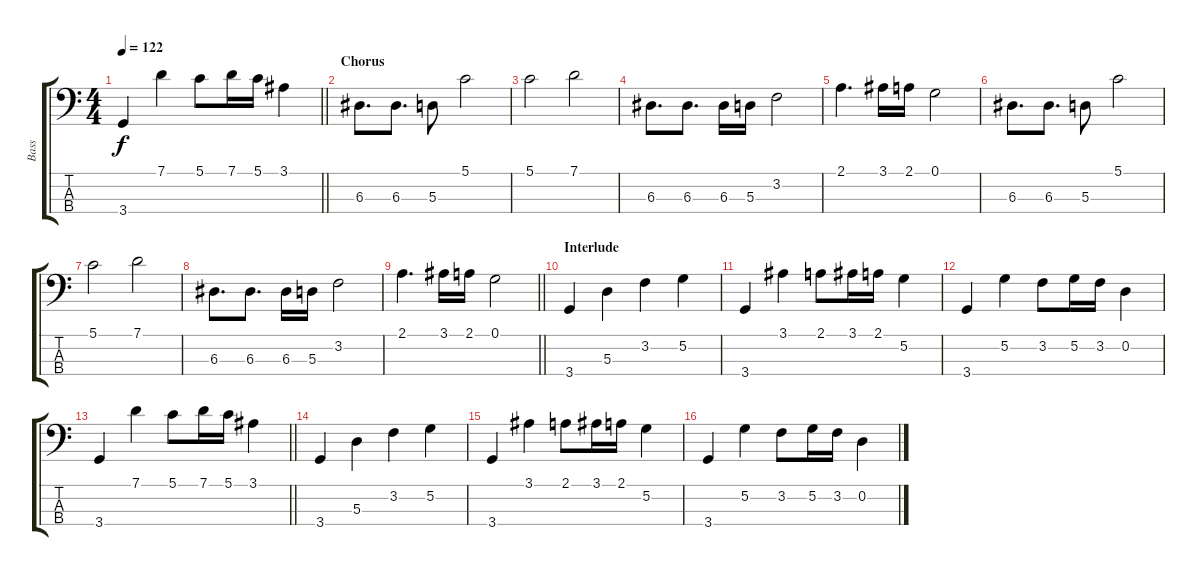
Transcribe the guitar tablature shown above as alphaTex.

\track ("Bass" "Bass") {instrument synthbass2}
\staff {score tabs}
\tuning (G2 D2 A1 E1) {hide}
\ts (4 4)
\tempo 122
\clef f4
\barLineRight lightlight
\ks c
3.4.4{dy f} 7.1.4 5.1.8 7.1.16 5.1.16 3.1.4 |
\section ("" "Chorus")
6.3.8{d} 6.3.8{d} 5.3.8 5.1.2 |
5.1.2 7.1.2 |
6.3.8{d} 6.3.8{d} 6.3.16 5.3.16 3.2.2 |
2.1.4{d} 3.1.16 2.1.16 0.1.2 |
6.3.8{d} 6.3.8{d} 5.3.8 5.1.2 |
5.1.2 7.1.2 |
6.3.8{d} 6.3.8{d} 6.3.16 5.3.16 3.2.2 |
\barLineRight lightlight
2.1.4{d} 3.1.16 2.1.16 0.1.2 |
\section ("" "Interlude")
3.4.4 5.3.4 3.2.4 5.2.4 |
3.4.4 3.1.4 2.1.8 3.1.16 2.1.16 5.2.4 |
3.4.4 5.2.4 3.2.8 5.2.16 3.2.16 0.2.4 |
\barLineRight lightlight
3.4.4 7.1.4 5.1.8 7.1.16 5.1.16 3.1.4 |
3.4.4 5.3.4 3.2.4 5.2.4 |
3.4.4 3.1.4 2.1.8 3.1.16 2.1.16 5.2.4 |
3.4.4 5.2.4 3.2.8 5.2.16 3.2.16 0.2.4
